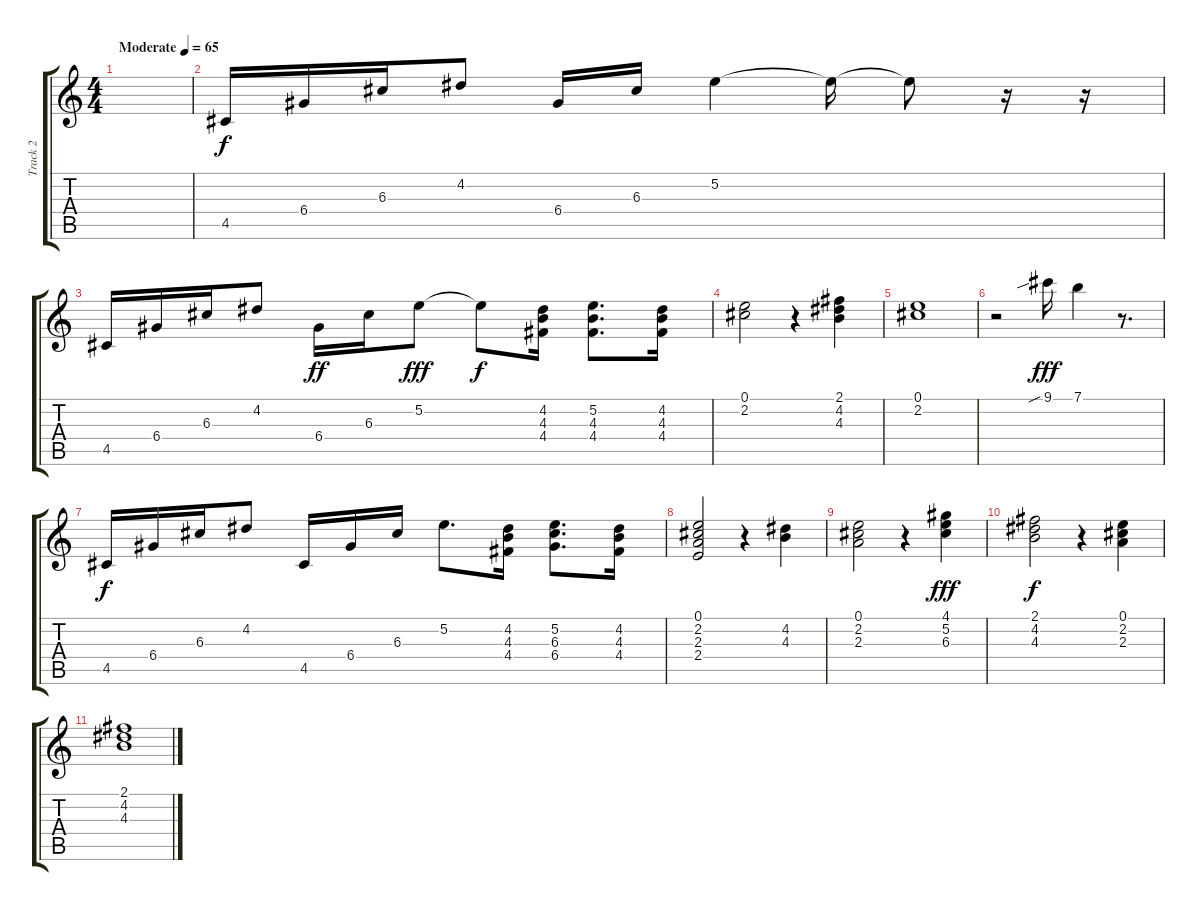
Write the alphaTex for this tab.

\track ("Track 2" "Track 2") {instrument acousticguitarsteel}
\staff {score tabs}
\tuning (E4 B3 G3 D3 A2 E2) {hide}
\ts (4 4)
\tempo (65 "Moderate")
\clef g2
\ks c
|
4.5.16 6.4.16 6.3.16 4.2.8 6.4.16 6.3.16 5.2.4 5.2{t}.16 5.2{t}.8 r.16 r.16 |
4.5.16 6.4.16 6.3.16 4.2.8 6.4.16{dy ff} 6.3.16 5.2.8{dy fff} 5.2{t}.8{dy f} (4.2 4.3 4.4).16 (5.2 4.3 4.4).8{d} (4.2 4.3 4.4).16 |
(0.1 2.2).2 r.4 (2.1 4.2 4.3).4 |
(0.1 2.2).1 |
r.2 9.1{sib}.16{dy fff} 7.1.4 r.8{d} |
4.5.16{dy f} 6.4.16 6.3.16 4.2.8 4.5.16 6.4.16 6.3.16 5.2.8{d} (4.2 4.3 4.4).16 (5.2 6.3 6.4).8{d} (4.2 4.3 4.4).16 |
(0.1 2.2 2.3 2.4).2 r.4 (4.2 4.3).4 |
(0.1 2.2 2.3).2 r.4 (4.1 5.2 6.3).4{dy fff} |
(2.1 4.2 4.3).2{dy f} r.4 (0.1 2.2 2.3).4 |
(2.1 4.2 4.3).1
